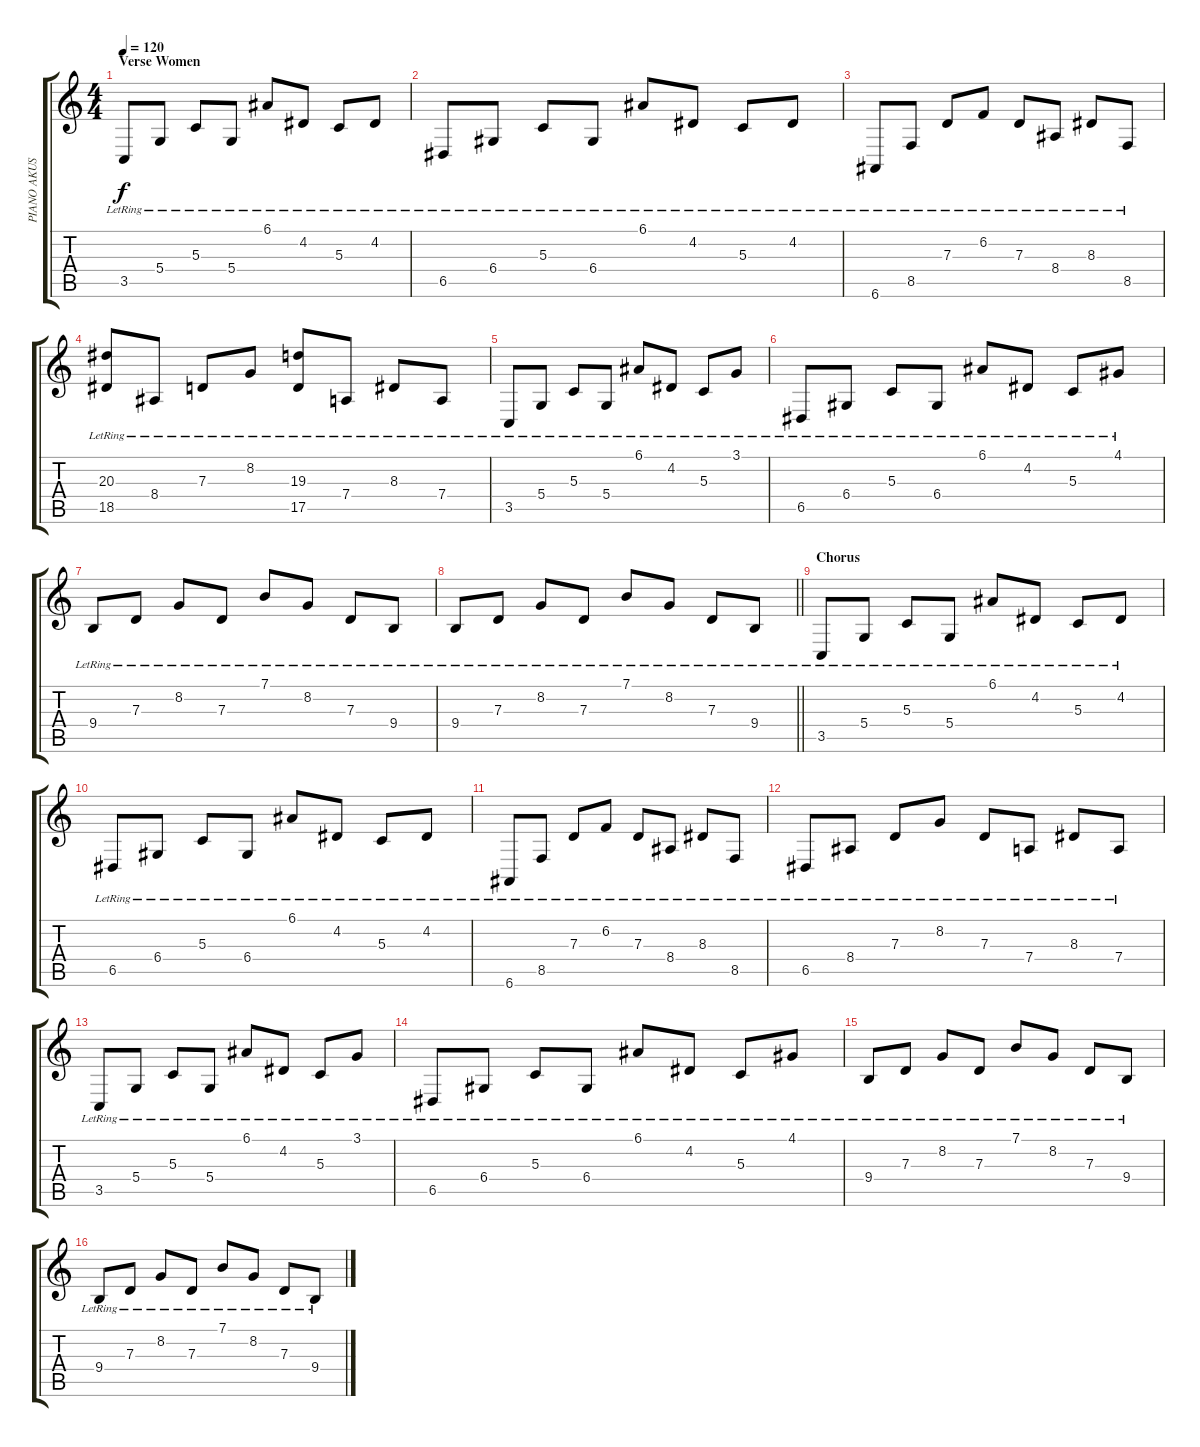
\track ("PIANO AKUSTIK" "PIANO AKUS") {instrument acousticgrandpiano}
\staff {score tabs}
\tuning (E4 B3 G3 D3 A2 E2) {hide}
\ts (4 4)
\section ("" "Verse Women")
\tempo 120
\clef g2
\ks c
3.5{lr}.8{dy f} 5.4{lr}.8 5.3{lr}.8 5.4{lr}.8 6.1{lr}.8 4.2{lr}.8 5.3{lr}.8 4.2{lr}.8 |
6.5{lr}.8 6.4{lr}.8 5.3{lr}.8 6.4{lr}.8 6.1{lr}.8 4.2{lr}.8 5.3{lr}.8 4.2{lr}.8 |
6.6{lr}.8 8.5{lr}.8 7.3{lr}.8 6.2{lr}.8 7.3{lr}.8 8.4{lr}.8 8.3{lr}.8 8.5{lr}.8 |
(20.3 18.5{lr}).8 8.4{lr}.8 7.3{lr}.8 8.2{lr}.8 (19.3{lr} 17.5).8 7.4{lr}.8 8.3{lr}.8 7.4{lr}.8 |
3.5{lr}.8 5.4{lr}.8 5.3{lr}.8 5.4{lr}.8 6.1{lr}.8 4.2{lr}.8 5.3{lr}.8 3.1{lr}.8 |
6.5{lr}.8 6.4{lr}.8 5.3{lr}.8 6.4{lr}.8 6.1{lr}.8 4.2{lr}.8 5.3{lr}.8 4.1{lr}.8 |
9.4{lr}.8 7.3{lr}.8 8.2{lr}.8 7.3{lr}.8 7.1{lr}.8 8.2{lr}.8 7.3{lr}.8 9.4{lr}.8 |
\barLineRight lightlight
9.4{lr}.8 7.3{lr}.8 8.2{lr}.8 7.3{lr}.8 7.1{lr}.8 8.2{lr}.8 7.3{lr}.8 9.4{lr}.8 |
\section ("" "Chorus")
3.5{lr}.8 5.4{lr}.8 5.3{lr}.8 5.4{lr}.8 6.1{lr}.8 4.2{lr}.8 5.3{lr}.8 4.2{lr}.8 |
6.5{lr}.8 6.4{lr}.8 5.3{lr}.8 6.4{lr}.8 6.1{lr}.8 4.2{lr}.8 5.3{lr}.8 4.2{lr}.8 |
6.6{lr}.8 8.5{lr}.8 7.3{lr}.8 6.2{lr}.8 7.3{lr}.8 8.4{lr}.8 8.3{lr}.8 8.5{lr}.8 |
6.5{lr}.8 8.4{lr}.8 7.3{lr}.8 8.2{lr}.8 7.3{lr}.8 7.4{lr}.8 8.3{lr}.8 7.4{lr}.8 |
3.5{lr}.8 5.4{lr}.8 5.3{lr}.8 5.4{lr}.8 6.1{lr}.8 4.2{lr}.8 5.3{lr}.8 3.1{lr}.8 |
6.5{lr}.8 6.4{lr}.8 5.3{lr}.8 6.4{lr}.8 6.1{lr}.8 4.2{lr}.8 5.3{lr}.8 4.1{lr}.8 |
9.4{lr}.8 7.3{lr}.8 8.2{lr}.8 7.3{lr}.8 7.1{lr}.8 8.2{lr}.8 7.3{lr}.8 9.4{lr}.8 |
9.4{lr}.8 7.3{lr}.8 8.2{lr}.8 7.3{lr}.8 7.1{lr}.8 8.2{lr}.8 7.3{lr}.8 9.4{lr}.8
